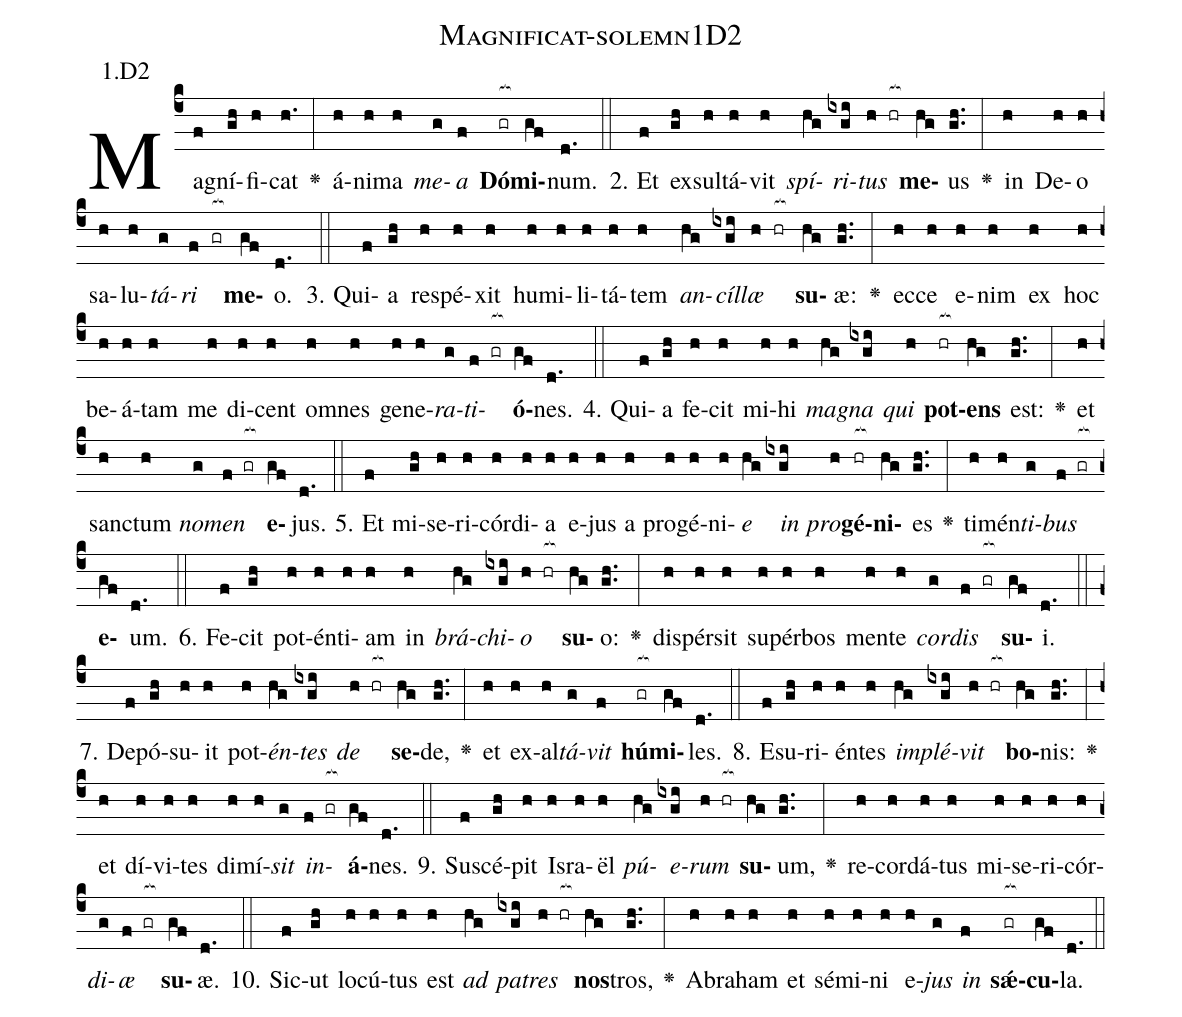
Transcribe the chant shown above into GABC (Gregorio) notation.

name: Magnificat-solemn1D2;
annotation: 1.D2;
%%
(c4)Ma(f)gní(gh)fi(h)cat(h.) <v>\greheightstar</v>(:) á(h)ni(h)ma(h) <i>me</i>(g)<i>a</i>(f) <b>Dó</b>(gr[ocb:1{])<b>mi</b>(gf[ocb:0}])num.(d.) (::)
2. Et(f) ex(gh)sul(h)tá(h)vit(h) <i>spí</i>(hg)<i>ri</i>(ixgi)<i>tus</i>(h hr[ocb:1{]) <b>me</b>(hg[ocb:0}])us(gh..) <v>\greheightstar</v>(:) in(h) De(h)o(h) sa(h)lu(h)<i>tá</i>(g)<i>ri</i>(f gr[ocb:1{]) <b>me</b>(gf[ocb:0}])o.(d.) (::)
3. Qui(f)a(gh) re(h)spé(h)xit(h) hu(h)mi(h)li(h)tá(h)tem(h) <i>an</i>(hg)<i>cíl</i>(ixgi)<i>læ</i>(h hr[ocb:1{]) <b>su</b>(hg[ocb:0}])æ:(gh..) <v>\greheightstar</v>(:) ec(h)ce(h) e(h)nim(h) ex(h) hoc(h) be(h)á(h)tam(h) me(h) di(h)cent(h) om(h)nes(h) ge(h)ne(h)<i>ra</i>(g)<i>ti</i>(f gr[ocb:1{])<b>ó</b>(gf[ocb:0}])nes.(d.) (::)
4. Qui(f)a(gh) fe(h)cit(h) mi(h)hi(h) <i>ma</i>(hg)<i>gna</i>(ixgi) <i>qui</i>(h) <b>pot</b>(hr[ocb:1{])<b>ens</b>(hg[ocb:0}]) est:(gh..) <v>\greheightstar</v>(:) et(h) sanc(h)tum(h) <i>no</i>(g)<i>men</i>(f gr[ocb:1{]) <b>e</b>(gf[ocb:0}])jus.(d.) (::)
5. Et(f) mi(gh)se(h)ri(h)cór(h)di(h)a(h) e(h)jus(h) a(h) pro(h)gé(h)ni(h)<i>e</i>(hg) <i>in</i>(ixgi) <i>pro</i>(h)<b>gé</b>(hr[ocb:1{])<b>ni</b>(hg[ocb:0}])es(gh..) <v>\greheightstar</v>(:) ti(h)mén(h)<i>ti</i>(g)<i>bus</i>(f gr[ocb:1{]) <b>e</b>(gf[ocb:0}])um.(d.) (::)
6. Fe(f)cit(gh) pot(h)én(h)ti(h)am(h) in(h) <i>brá</i>(hg)<i>chi</i>(ixgi)<i>o</i>(h hr[ocb:1{]) <b>su</b>(hg[ocb:0}])o:(gh..) <v>\greheightstar</v>(:) di(h)spér(h)sit(h) su(h)pér(h)bos(h) men(h)te(h) <i>cor</i>(g)<i>dis</i>(f gr[ocb:1{]) <b>su</b>(gf[ocb:0}])i.(d.) (::)
7. De(f)pó(gh)su(h)it(h) pot(h)<i>én</i>(hg)<i>tes</i>(ixgi) <i>de</i>(h hr[ocb:1{]) <b>se</b>(hg[ocb:0}])de,(gh..) <v>\greheightstar</v>(:) et(h) ex(h)al(h)<i>tá</i>(g)<i>vit</i>(f) <b>hú</b>(gr[ocb:1{])<b>mi</b>(gf[ocb:0}])les.(d.) (::)
8. E(f)su(gh)ri(h)én(h)tes(h) <i>im</i>(hg)<i>plé</i>(ixgi)<i>vit</i>(h hr[ocb:1{]) <b>bo</b>(hg[ocb:0}])nis:(gh..) <v>\greheightstar</v>(:) et(h) dí(h)vi(h)tes(h) di(h)mí(h)<i>sit</i>(g) <i>in</i>(f gr[ocb:1{])<b>á</b>(gf[ocb:0}])nes.(d.) (::)
9. Su(f)scé(gh)pit(h) Is(h)ra(h)ël(h) <i>pú</i>(hg)<i>e</i>(ixgi)<i>rum</i>(h hr[ocb:1{]) <b>su</b>(hg[ocb:0}])um,(gh..) <v>\greheightstar</v>(:) re(h)cor(h)dá(h)tus(h) mi(h)se(h)ri(h)cór(h)<i>di</i>(g)<i>æ</i>(f gr[ocb:1{]) <b>su</b>(gf[ocb:0}])æ.(d.) (::)
10. Sic(f)ut(gh) lo(h)cú(h)tus(h) est(h) <i>ad</i>(hg) <i>pa</i>(ixgi)<i>tres</i>(h hr[ocb:1{]) <b>nos</b>(hg[ocb:0}])tros,(gh..) <v>\greheightstar</v>(:) A(h)bra(h)ham(h) et(h) sé(h)mi(h)ni(h) e(h)<i>jus</i>(g) <i>in</i>(f) <b>sǽ</b>(gr[ocb:1{])<b>cu</b>(gf[ocb:0}])la.(d.) (::)
